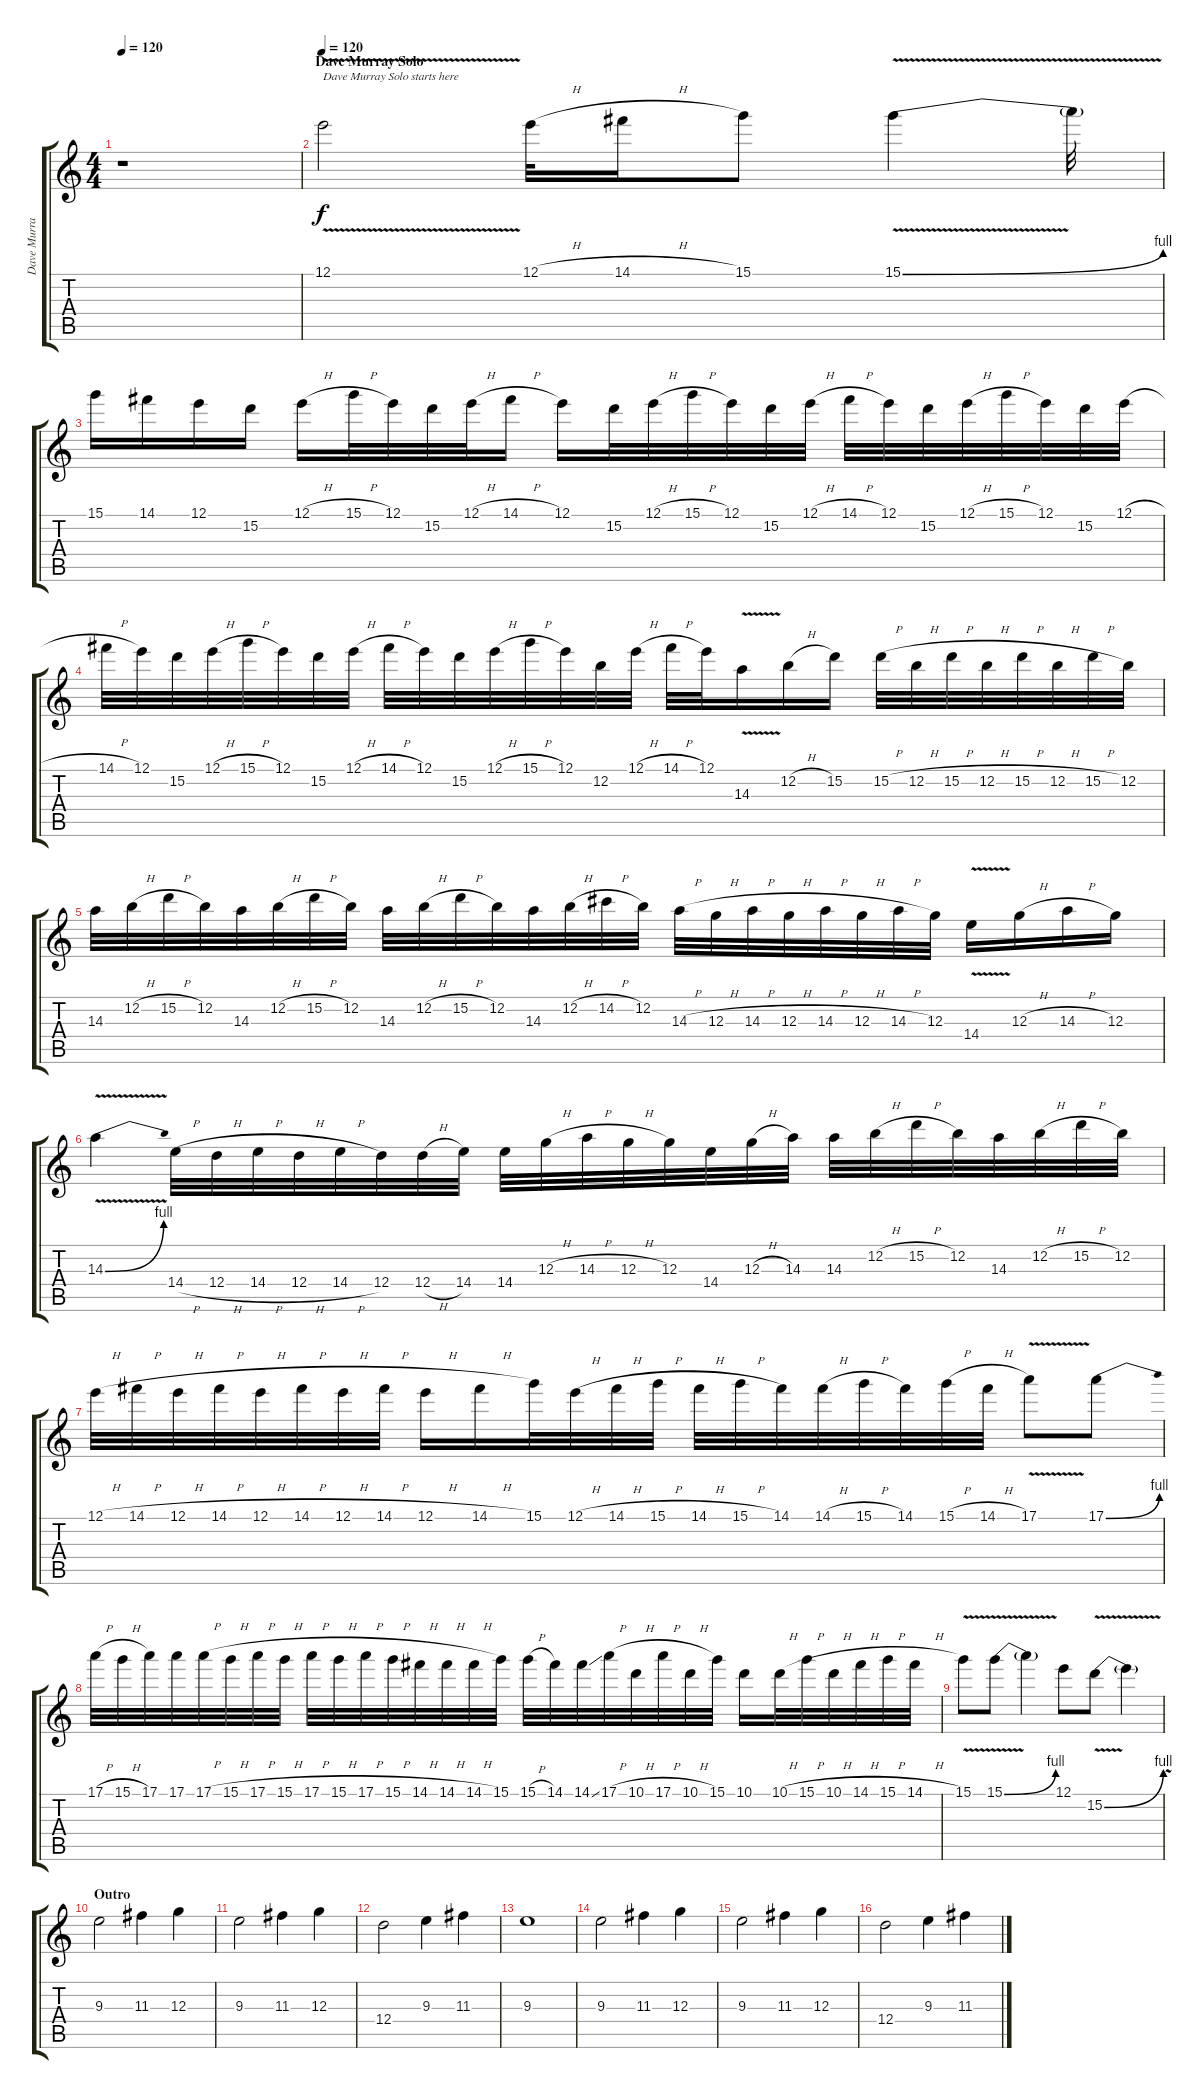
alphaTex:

\track ("Dave Murray (Guitar 1)" "Dave Murra") {instrument electricguitarclean}
\staff {score tabs}
\tuning (E4 B3 G3 D3 A2 E2) {hide}
\ts (4 4)
\tempo 120
\clef g2
\ks c
r.1{dy f} |
\section ("" "Dave Murray Solo")
\tempo 120
12.1{v}.2{txt "Dave Murray Solo starts here"} 12.1{h}.32 14.1{h}.16 15.1.8 15.1{be (bend 0 0 60 4) v}.4 15.1{t}.32 |
15.1.16 14.1.16 12.1.16 15.2.16 12.1{h}.16 15.1{h}.32 12.1.32 15.2.32 12.1{h}.32 14.1{h}.16 12.1.16 15.2.32 12.1{h}.32 15.1{h}.32 12.1.32 15.2.32 12.1{h}.32 14.1{h}.32 12.1.32 15.2.32 12.1{h}.32 15.1{h}.32 12.1.32 15.2.32 12.1{h}.32 |
14.1{h}.32 12.1.32 15.2.32 12.1{h}.32 15.1{h}.32 12.1.32 15.2.32 12.1{h}.32 14.1{h}.32 12.1.32 15.2.32 12.1{h}.32 15.1{h}.32 12.1.32 12.2.32 12.1{h}.32 14.1{h}.32 12.1.32 14.3{v}.16 12.2{h}.16 15.2.16 15.2{h}.32 12.2{h}.32 15.2{h}.32 12.2{h}.32 15.2{h}.32 12.2{h}.32 15.2{h}.32 12.2.32 |
14.3.32 12.2{h}.32 15.2{h}.32 12.2.32 14.3.32 12.2{h}.32 15.2{h}.32 12.2.32 14.3.32 12.2{h}.32 15.2{h}.32 12.2.32 14.3.32 12.2{h}.32 14.2{h}.32 12.2.32 14.3{h}.32 12.3{h}.32 14.3{h}.32 12.3{h}.32 14.3{h}.32 12.3{h}.32 14.3{h}.32 12.3.32 14.4{v}.16 12.3{h}.16 14.3{h}.16 12.3.16 |
14.3{be (bend 0 0 60 4) v}.4 14.4{h}.32 12.4{h}.32 14.4{h}.32 12.4{h}.32 14.4{h}.32 12.4.32 12.4{h}.32 14.4.32 14.4.32 12.3{h}.32 14.3{h}.32 12.3{h}.32 12.3.32 14.4.32 12.3{h}.32 14.3.32 14.3.32 12.2{h}.32 15.2{h}.32 12.2.32 14.3.32 12.2{h}.32 15.2{h}.32 12.2.32 |
12.1{h}.32 14.1{h}.32 12.1{h}.32 14.1{h}.32 12.1{h}.32 14.1{h}.32 12.1{h}.32 14.1{h}.32 12.1{h}.16 14.1{h}.16 15.1.32 12.1{h}.32 14.1{h}.32 15.1{h}.32 14.1{h}.32 15.1{h}.32 14.1.32 14.1{h}.32 15.1{h}.32 14.1.32 15.1{h}.32 14.1{h}.32 17.1{v}.8 17.1{be (bend 0 0 60 4)}.8 |
17.1{h}.32 15.1{h}.32 17.1.32 17.1.32 17.1{h}.32 15.1{h}.32 17.1{h}.32 15.1{h}.32 17.1{h}.32 15.1{h}.32 17.1{h}.32 15.1{h}.32 14.1{h}.32 14.1{h}.32 14.1{h}.32 15.1.32 15.1{h}.32 14.1.32 14.1{ss}.32 17.1{h}.32 10.1{h}.32 17.1{h}.32 10.1{h}.32 15.1.32 10.1.16 10.1{h}.32 15.1{h}.32 10.1{h}.32 14.1{h}.32 15.1{h}.32 14.1{h}.32 |
15.1{v}.8 15.1{be (bend 0 0 60 4) v}.8 15.1{t}.4 12.1.8 15.2{be (bend 0 0 60 4) v}.8 15.2{v t}.4 |
\section ("" "Outro")
9.3.2 11.3.4 12.3.4 |
9.3.2 11.3.4 12.3.4 |
12.4.2 9.3.4 11.3.4 |
9.3.1 |
9.3.2 11.3.4 12.3.4 |
9.3.2 11.3.4 12.3.4 |
12.4.2 9.3.4 11.3.4
